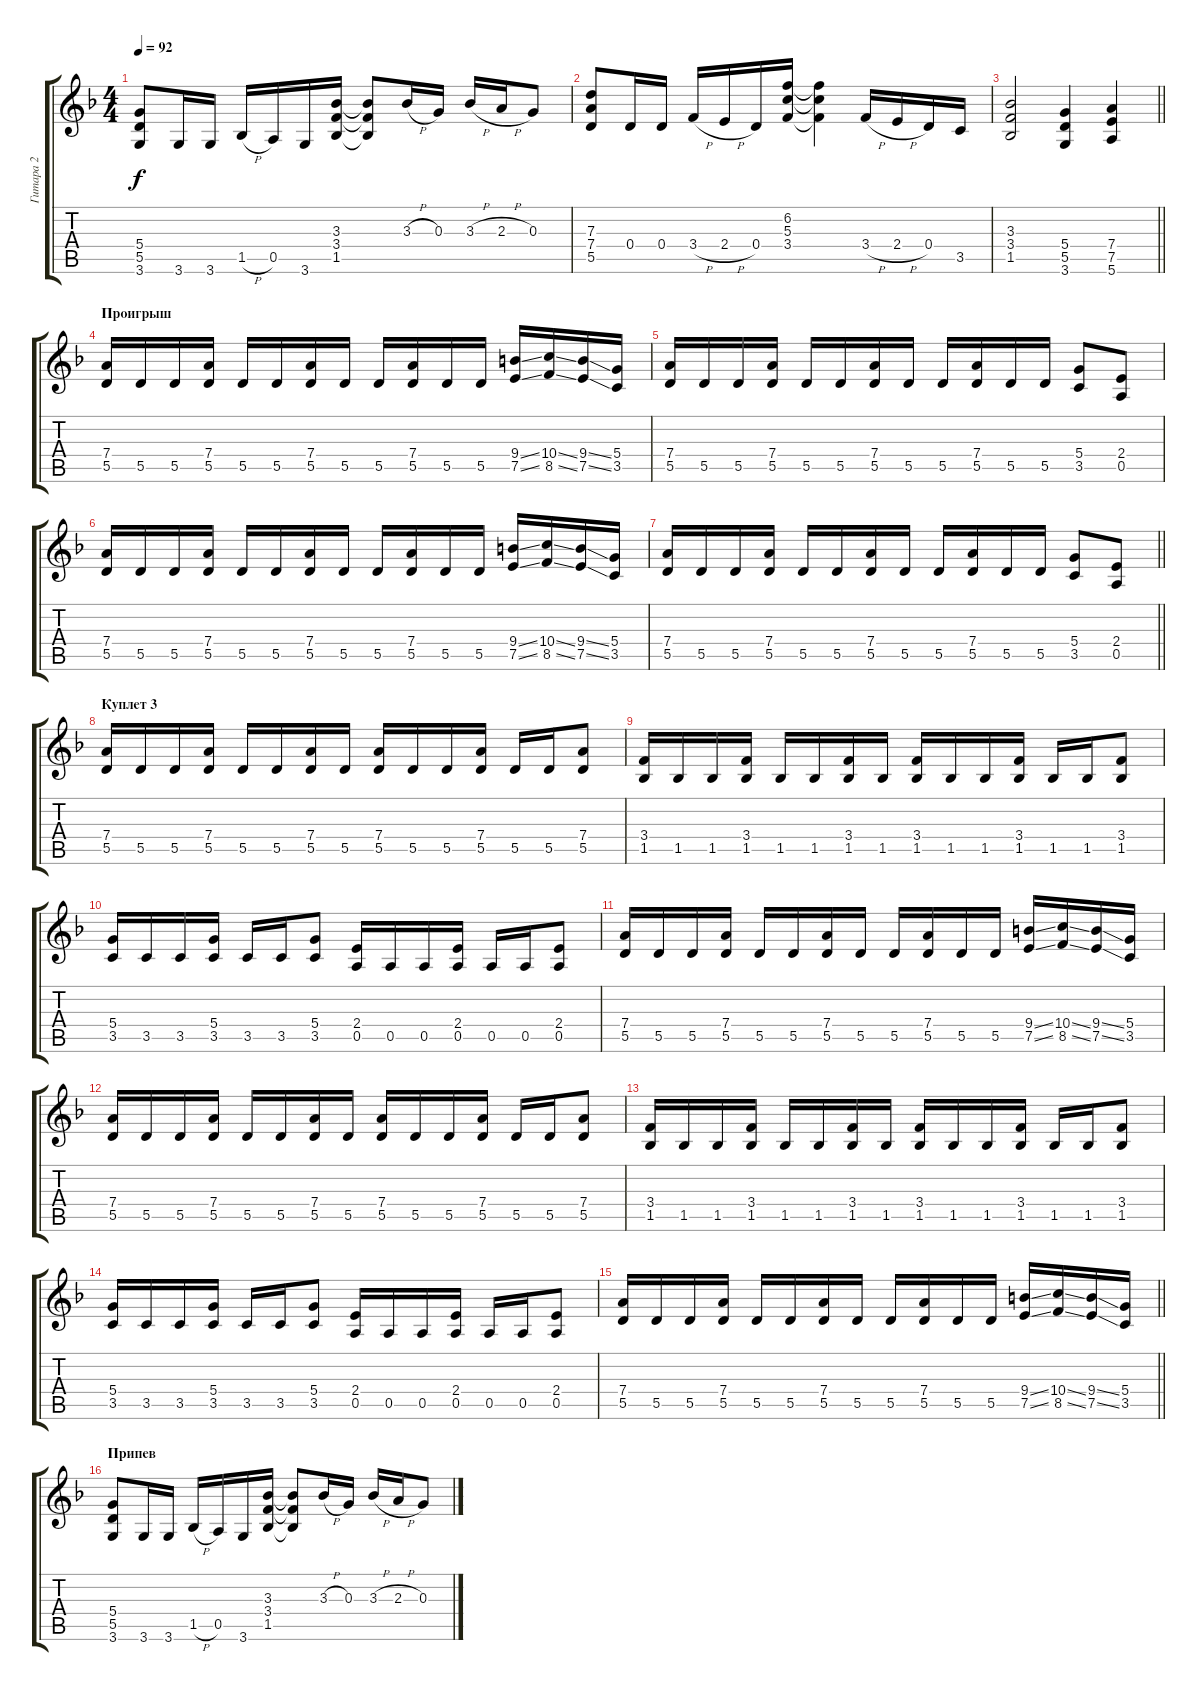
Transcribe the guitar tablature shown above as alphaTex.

\track ("Гитара 2" "Гитара 2") {instrument overdrivenguitar}
\staff {score tabs}
\tuning (E4 B3 G3 D3 A2 E2) {hide}
\ts (4 4)
\tempo 92
\clef g2
\ks dminor
(5.4 5.5 3.6).8{dy f} 3.6.16 3.6.16 1.5{h}.16 0.5.16 3.6.16 (3.3 3.4 1.5).16 (3.3{t} 3.4{t} 1.5{t}).8 3.3{h}.16 0.3.16 3.3{h}.16 2.3{h}.16 0.3.8 |
(7.3 7.4 5.5).8 0.4.16 0.4.16 3.4{h}.16 2.4{h}.16 0.4.16 (6.2 5.3 3.4).16 (6.2{t} 5.3{t} 3.4{t}).4 3.4{h}.16 2.4{h}.16 0.4.16 3.5.16 |
\barLineRight lightlight
(3.3 3.4 1.5).2 (5.4 5.5 3.6).4 (7.4 7.5 5.6).4 |
\section ("" "Проигрыш")
(7.4 5.5).16 5.5.16 5.5.16 (7.4 5.5).16 5.5.16 5.5.16 (7.4 5.5).16 5.5.16 5.5.16 (7.4 5.5).16 5.5.16 5.5.16 (9.4{ss} 7.5{ss}).16 (10.4{ss} 8.5{ss}).16 (9.4{ss} 7.5{ss}).16 (5.4 3.5).16 |
(7.4 5.5).16 5.5.16 5.5.16 (7.4 5.5).16 5.5.16 5.5.16 (7.4 5.5).16 5.5.16 5.5.16 (7.4 5.5).16 5.5.16 5.5.16 (5.4 3.5).8 (2.4 0.5).8 |
(7.4 5.5).16 5.5.16 5.5.16 (7.4 5.5).16 5.5.16 5.5.16 (7.4 5.5).16 5.5.16 5.5.16 (7.4 5.5).16 5.5.16 5.5.16 (9.4{ss} 7.5{ss}).16 (10.4{ss} 8.5{ss}).16 (9.4{ss} 7.5{ss}).16 (5.4 3.5).16 |
\barLineRight lightlight
(7.4 5.5).16 5.5.16 5.5.16 (7.4 5.5).16 5.5.16 5.5.16 (7.4 5.5).16 5.5.16 5.5.16 (7.4 5.5).16 5.5.16 5.5.16 (5.4 3.5).8 (2.4 0.5).8 |
\section ("" "Куплет 3")
(7.4 5.5).16 5.5.16 5.5.16 (7.4 5.5).16 5.5.16 5.5.16 (7.4 5.5).16 5.5.16 (7.4 5.5).16 5.5.16 5.5.16 (7.4 5.5).16 5.5.16 5.5.16 (7.4 5.5).8 |
(3.4 1.5).16 1.5.16 1.5.16 (3.4 1.5).16 1.5.16 1.5.16 (3.4 1.5).16 1.5.16 (3.4 1.5).16 1.5.16 1.5.16 (3.4 1.5).16 1.5.16 1.5.16 (3.4 1.5).8 |
(5.4 3.5).16 3.5.16 3.5.16 (5.4 3.5).16 3.5.16 3.5.16 (5.4 3.5).8 (2.4 0.5).16 0.5.16 0.5.16 (2.4 0.5).16 0.5.16 0.5.16 (2.4 0.5).8 |
(7.4 5.5).16 5.5.16 5.5.16 (7.4 5.5).16 5.5.16 5.5.16 (7.4 5.5).16 5.5.16 5.5.16 (7.4 5.5).16 5.5.16 5.5.16 (9.4{ss} 7.5{ss}).16 (10.4{ss} 8.5{ss}).16 (9.4{ss} 7.5{ss}).16 (5.4 3.5).16 |
(7.4 5.5).16 5.5.16 5.5.16 (7.4 5.5).16 5.5.16 5.5.16 (7.4 5.5).16 5.5.16 (7.4 5.5).16 5.5.16 5.5.16 (7.4 5.5).16 5.5.16 5.5.16 (7.4 5.5).8 |
(3.4 1.5).16 1.5.16 1.5.16 (3.4 1.5).16 1.5.16 1.5.16 (3.4 1.5).16 1.5.16 (3.4 1.5).16 1.5.16 1.5.16 (3.4 1.5).16 1.5.16 1.5.16 (3.4 1.5).8 |
(5.4 3.5).16 3.5.16 3.5.16 (5.4 3.5).16 3.5.16 3.5.16 (5.4 3.5).8 (2.4 0.5).16 0.5.16 0.5.16 (2.4 0.5).16 0.5.16 0.5.16 (2.4 0.5).8 |
\barLineRight lightlight
(7.4 5.5).16 5.5.16 5.5.16 (7.4 5.5).16 5.5.16 5.5.16 (7.4 5.5).16 5.5.16 5.5.16 (7.4 5.5).16 5.5.16 5.5.16 (9.4{ss} 7.5{ss}).16 (10.4{ss} 8.5{ss}).16 (9.4{ss} 7.5{ss}).16 (5.4 3.5).16 |
\section ("" "Припев")
(5.4 5.5 3.6).8 3.6.16 3.6.16 1.5{h}.16 0.5.16 3.6.16 (3.3 3.4 1.5).16 (3.3{t} 3.4{t} 1.5{t}).8 3.3{h}.16 0.3.16 3.3{h}.16 2.3{h}.16 0.3.8
